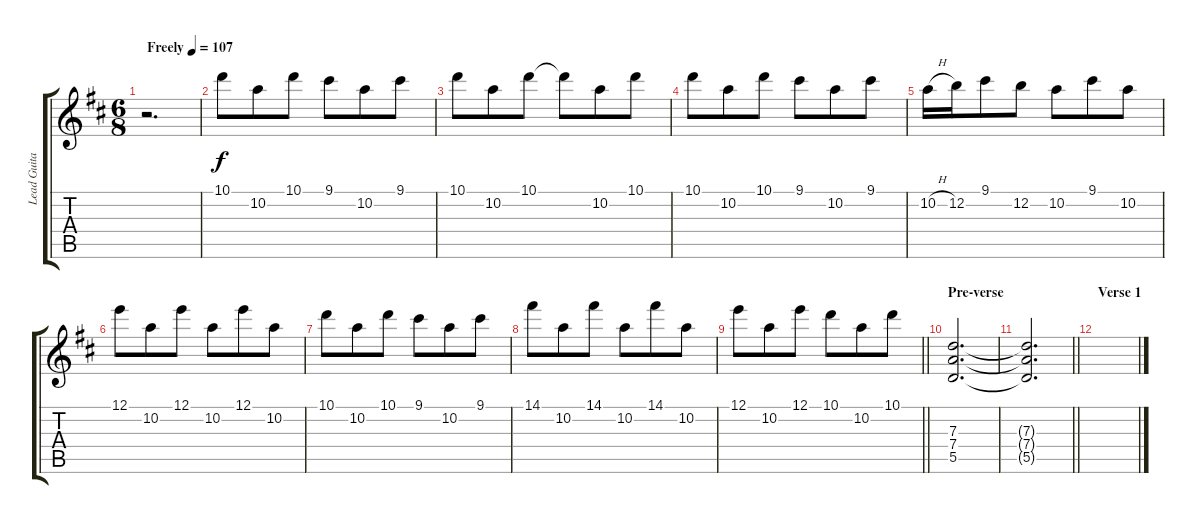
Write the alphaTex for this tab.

\track ("Lead Guitar" "Lead Guita") {instrument distortionguitar}
\staff {score tabs}
\tuning (E4 B3 G3 D3 A2 E2) {hide}
\ts (6 8)
\tempo (107 "Freely")
\clef g2
\ks d
r.2{d dy f instrument distortionguitar} |
10.1.8 10.2.8 10.1.8 9.1.8 10.2.8 9.1.8 |
10.1.8 10.2.8 10.1.8 10.1{t}.8 10.2.8 10.1.8 |
10.1.8 10.2.8 10.1.8 9.1.8 10.2.8 9.1.8 |
10.2{h}.16 12.2.16 9.1.8 12.2.8 10.2.8 9.1.8 10.2.8 |
12.1.8 10.2.8 12.1.8 10.2.8 12.1.8 10.2.8 |
10.1.8 10.2.8 10.1.8 9.1.8 10.2.8 9.1.8 |
14.1.8 10.2.8 14.1.8 10.2.8 14.1.8 10.2.8 |
\barLineRight lightlight
12.1.8 10.2.8 12.1.8 10.1.8 10.2.8 10.1.8 |
\section ("" "Pre-verse")
(7.3 7.4 5.5).2{d} |
\barLineRight lightlight
(7.3{t} 7.4{t} 5.5{t}).2{d} |
\section ("" "Verse 1")
